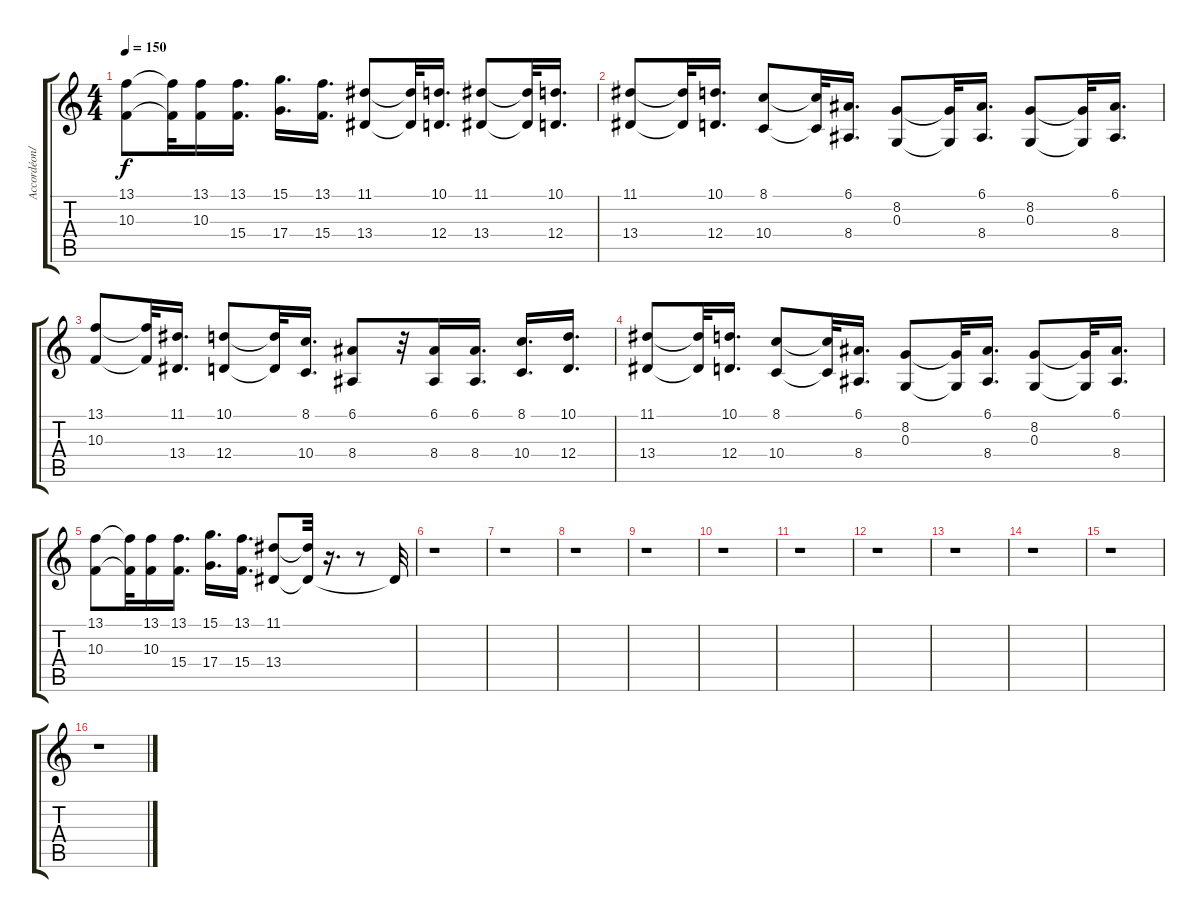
\track ("Accordéon/Juho" "Accordéon/") {instrument accordion}
\staff {score tabs}
\tuning (E4 B3 G3 D3 A2 E2) {hide}
\ts (4 4)
\tempo 150
\clef g2
\ks c
(13.1 10.3).8{dy f} (13.1{t} 10.3{t}).32 (13.1 10.3).16 (13.1 15.4).16{d} (15.1 17.4).16{d} (13.1 15.4).16{d} (11.1 13.4).8 (11.1{t} 13.4{t}).32 (10.1 12.4).16{d} (11.1 13.4).8 (11.1{t} 13.4{t}).32 (10.1 12.4).16{d} |
(11.1 13.4).8 (11.1{t} 13.4{t}).32 (10.1 12.4).16{d} (8.1 10.4).8 (8.1{t} 10.4{t}).32 (6.1 8.4).16{d} (8.2 0.3).8 (8.2{t} 0.3{t}).32 (6.1 8.4).16{d} (8.2 0.3).8 (8.2{t} 0.3{t}).32 (6.1 8.4).16{d} |
(13.1 10.3).8 (13.1{t} 10.3{t}).32 (11.1 13.4).16{d} (10.1 12.4).8 (10.1{t} 12.4{t}).32 (8.1 10.4).16{d} (6.1 8.4).8 r.32 (6.1 8.4).16 (6.1 8.4).16{d} (8.1 10.4).16{d} (10.1 12.4).16{d} |
(11.1 13.4).8 (11.1{t} 13.4{t}).32 (10.1 12.4).16{d} (8.1 10.4).8 (8.1{t} 10.4{t}).32 (6.1 8.4).16{d} (8.2 0.3).8 (8.2{t} 0.3{t}).32 (6.1 8.4).16{d} (8.2 0.3).8 (8.2{t} 0.3{t}).32 (6.1 8.4).16{d} |
(13.1 10.3).8 (13.1{t} 10.3{t}).32 (13.1 10.3).16 (13.1 15.4).16{d} (15.1 17.4).16{d} (13.1 15.4).16{d} (11.1 13.4).8 (11.1{t} 13.4{t}).32 r.16{d} r.8 13.4{t}.32 |
r.1 |
r.1 |
r.1 |
r.1 |
r.1 |
r.1 |
r.1 |
r.1 |
r.1 |
r.1 |
r.1
